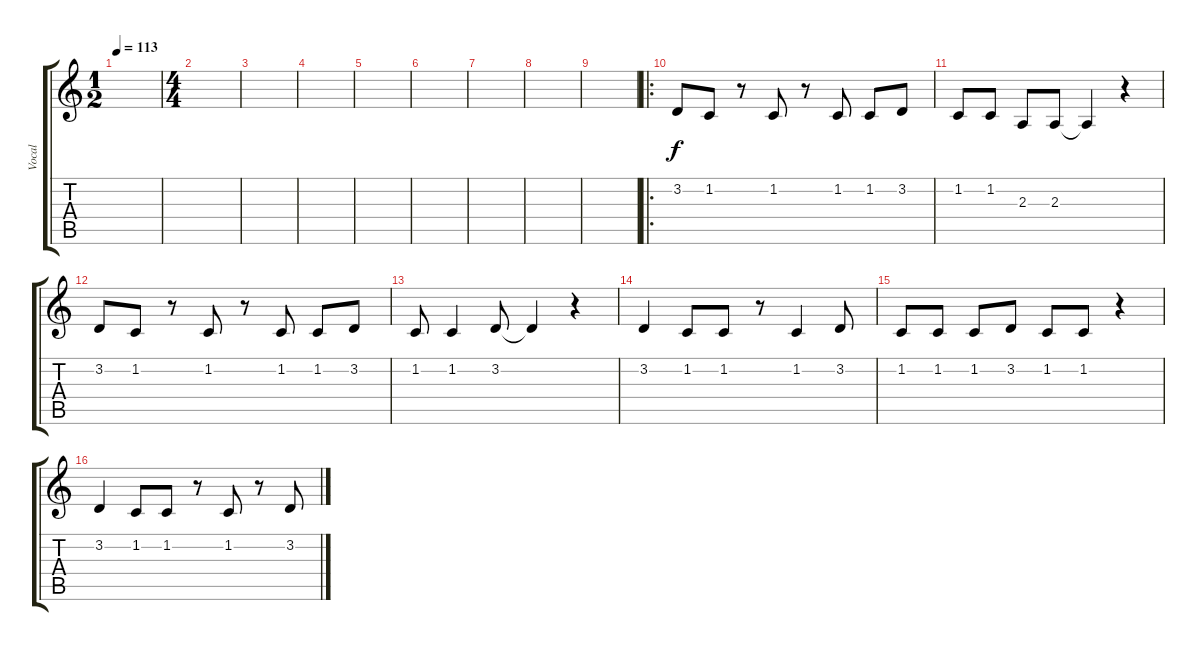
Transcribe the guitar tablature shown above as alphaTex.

\track ("Vocal" "Vocal") {instrument altosax}
\staff {score tabs}
\tuning (E4 B3 G3 D3 A2 E2) {hide}
\ts (1 2)
\tempo 113
\clef g2
\ks c
|
\ts (4 4)
|
|
|
|
|
|
|
|
\ro
3.2.8 1.2.8 r.8 1.2.8 r.8 1.2.8 1.2.8 3.2.8 |
1.2.8 1.2.8 2.3.8 2.3.8 2.3{t}.4 r.4 |
3.2.8 1.2.8 r.8 1.2.8 r.8 1.2.8 1.2.8 3.2.8 |
1.2.8 1.2.4 3.2.8 3.2{t}.4 r.4 |
3.2.4 1.2.8 1.2.8 r.8 1.2.4 3.2.8 |
1.2.8 1.2.8 1.2.8 3.2.8 1.2.8 1.2.8 r.4 |
3.2.4 1.2.8 1.2.8 r.8 1.2.8 r.8 3.2{h}.8
